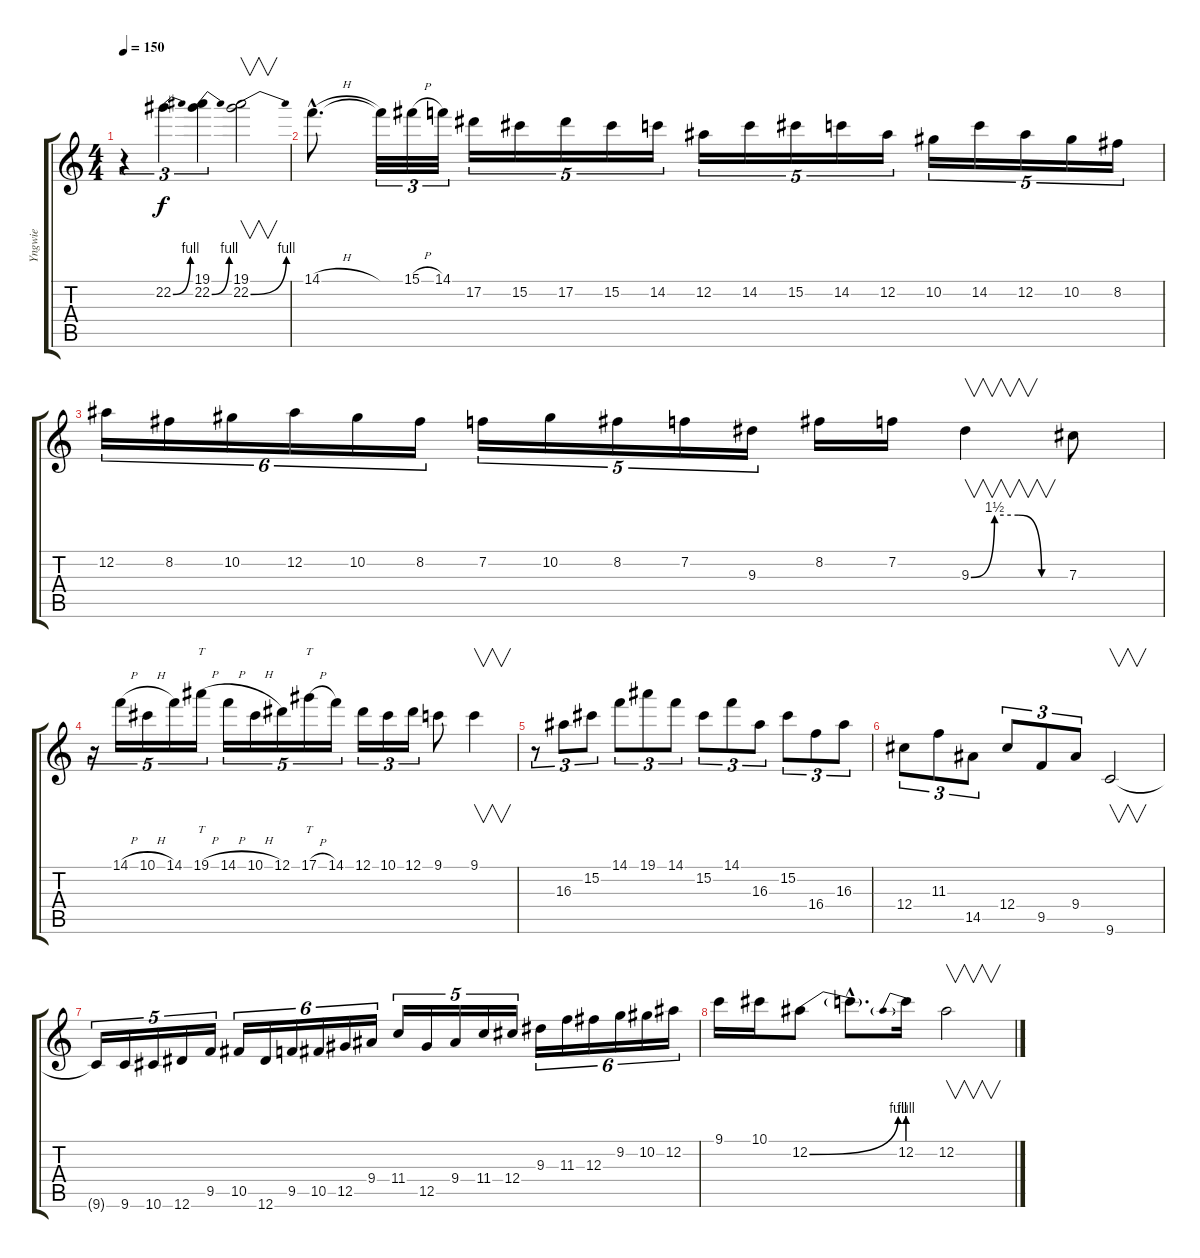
\track ("Yngwie" "Yngwie") {instrument distortionguitar}
\staff {score tabs}
\tuning (Eb4 Bb3 Gb3 Db3 Ab2 Eb2) {hide}
\ts (4 4)
\tempo 150
\clef g2
\ks c
r.4{tu (3 2) dy f} 22.2{be (bend 0 0 60 4)}.4{tu (3 2)} (19.1 22.2{be (bend 0 0 60 4)}).4{tu (3 2)} (19.1 22.2{be (bend 0 0 60 4)}).2{v} |
14.1{h hac}.8{d} 14.1{t}.32{tu (3 2)} 15.1{h}.32{tu (3 2)} 14.1.32{tu (3 2)} 17.2.16{tu (5 4)} 15.2.16{tu (5 4)} 17.2.16{tu (5 4)} 15.2.16{tu (5 4)} 14.2.16{tu (5 4)} 12.2.16{tu (5 4)} 14.2.16{tu (5 4)} 15.2.16{tu (5 4)} 14.2.16{tu (5 4)} 12.2.16{tu (5 4)} 10.2.16{tu (5 4)} 14.2.16{tu (5 4)} 12.2.16{tu (5 4)} 10.2.16{tu (5 4)} 8.2.16{tu (5 4)} |
12.2.16{tu (6 4)} 8.2.16{tu (6 4)} 10.2.16{tu (6 4)} 12.2.16{tu (6 4)} 10.2.16{tu (6 4)} 8.2.16{tu (6 4)} 7.2.16{tu (5 4)} 10.2.16{tu (5 4)} 8.2.16{tu (5 4)} 7.2.16{tu (5 4)} 9.3.16{tu (5 4)} 8.2.16 7.2.16 9.3{be (custom 0 0 15 6 30 6 45 0 60 0)}.4{v} 7.3.8 |
r.16{tu (5 4)} 14.1{h}.16{tu (5 4)} 10.1{h}.16{tu (5 4)} 14.1.16{tu (5 4)} 19.1{h}.16{tt tu (5 4)} 14.1{h}.16{tu (5 4)} 10.1{h}.16{tu (5 4)} 12.1.16{tu (5 4)} 17.1{h}.16{tt tu (5 4)} 14.1.16{tu (5 4)} 12.1.16{tu (3 2)} 10.1.16{tu (3 2)} 12.1.16{tu (3 2)} 9.1.8 9.1.4{v} |
r.8{tu (3 2)} 16.3.8{tu (3 2)} 15.2.8{tu (3 2)} 14.1.8{tu (3 2)} 19.1.8{tu (3 2)} 14.1.8{tu (3 2)} 15.2.8{tu (3 2)} 14.1.8{tu (3 2)} 16.3.8{tu (3 2)} 15.2.8{tu (3 2)} 16.4.8{tu (3 2)} 16.3.8{tu (3 2)} |
12.4.8{tu (3 2)} 11.3.8{tu (3 2)} 14.5.8{tu (3 2)} 12.4.8{tu (3 2)} 9.5.8{tu (3 2)} 9.4.8{tu (3 2)} 9.6.2{v} |
9.6{t}.16{tu (5 4)} 9.6.16{tu (5 4)} 10.6.16{tu (5 4)} 12.6.16{tu (5 4)} 9.5.16{tu (5 4)} 10.5.16{tu (6 4)} 12.6.16{tu (6 4)} 9.5.16{tu (6 4)} 10.5.16{tu (6 4)} 12.5.16{tu (6 4)} 9.4.16{tu (6 4)} 11.4.16{tu (5 4)} 12.5.16{tu (5 4)} 9.4.16{tu (5 4)} 11.4.16{tu (5 4)} 12.4.16{tu (5 4)} 9.3.16{tu (6 4)} 11.3.16{tu (6 4)} 12.3.16{tu (6 4)} 9.2.16{tu (6 4)} 10.2.16{tu (6 4)} 12.2.16{tu (6 4)} |
9.1.16 10.1.16 12.2{be (bend 0 0 60 4)}.8 12.2{hac t}.8{d} 12.2{be (prebend 0 4 60 4)}.16 12.2.2{v}
